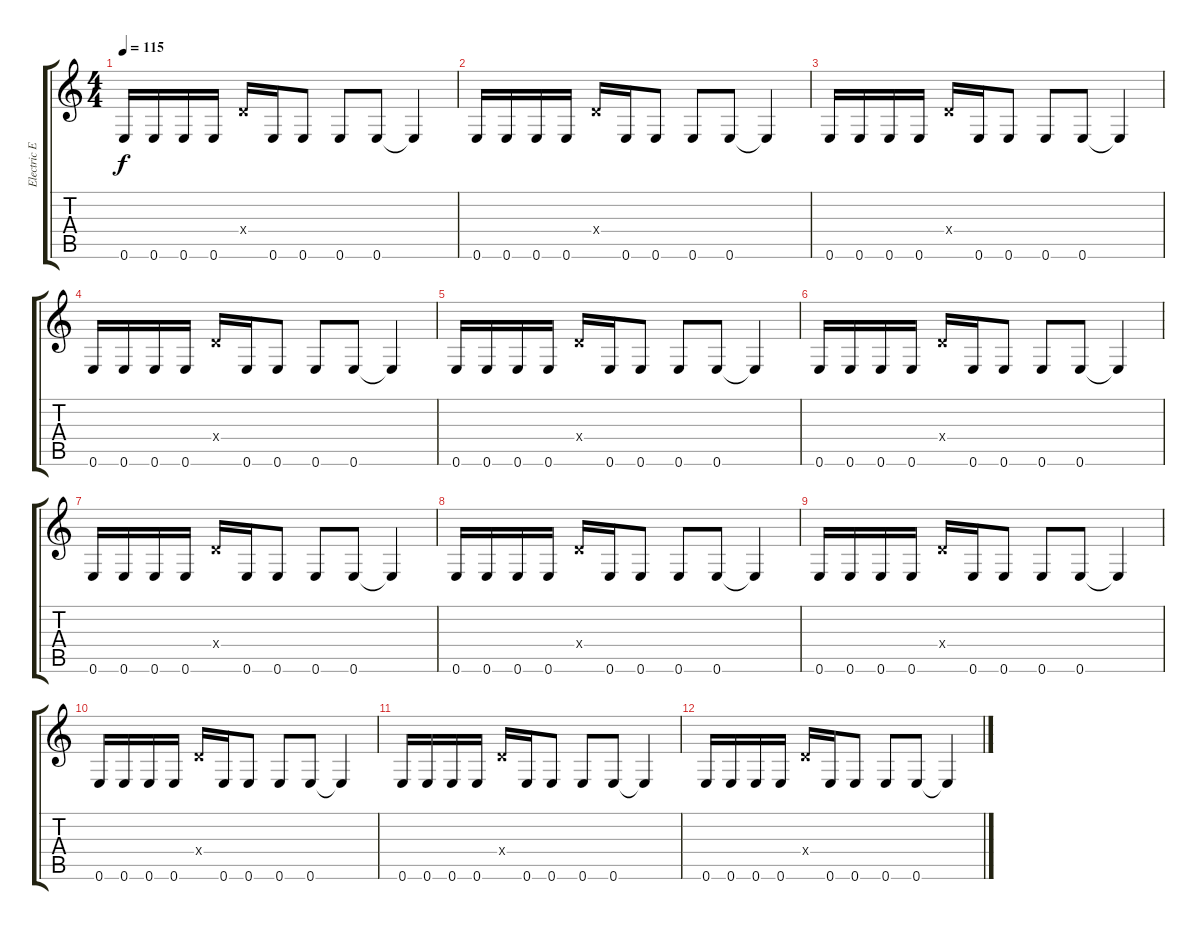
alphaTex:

\track ("Electric Effect" "Electric E") {instrument synthbass1}
\staff {score tabs}
\tuning (E4 B3 G3 D3 A2 E2) {hide}
\ts (4 4)
\tempo 115
\clef g2
\ks c
0.6.16{dy f} 0.6.16 0.6.16 0.6.16 0.4{x}.16 0.6.16 0.6.8 0.6.8 0.6.8 0.6{t}.4 |
0.6.16 0.6.16 0.6.16 0.6.16 0.4{x}.16 0.6.16 0.6.8 0.6.8 0.6.8 0.6{t}.4 |
0.6.16 0.6.16 0.6.16 0.6.16 0.4{x}.16 0.6.16 0.6.8 0.6.8 0.6.8 0.6{t}.4 |
0.6.16 0.6.16 0.6.16 0.6.16 0.4{x}.16 0.6.16 0.6.8 0.6.8 0.6.8 0.6{t}.4 |
0.6.16 0.6.16 0.6.16 0.6.16 0.4{x}.16 0.6.16 0.6.8 0.6.8 0.6.8 0.6{t}.4 |
0.6.16 0.6.16 0.6.16 0.6.16 0.4{x}.16 0.6.16 0.6.8 0.6.8 0.6.8 0.6{t}.4 |
0.6.16 0.6.16 0.6.16 0.6.16 0.4{x}.16 0.6.16 0.6.8 0.6.8 0.6.8 0.6{t}.4 |
0.6.16 0.6.16 0.6.16 0.6.16 0.4{x}.16 0.6.16 0.6.8 0.6.8 0.6.8 0.6{t}.4 |
0.6.16 0.6.16 0.6.16 0.6.16 0.4{x}.16 0.6.16 0.6.8 0.6.8 0.6.8 0.6{t}.4 |
0.6.16 0.6.16 0.6.16 0.6.16 0.4{x}.16 0.6.16 0.6.8 0.6.8 0.6.8 0.6{t}.4 |
0.6.16 0.6.16 0.6.16 0.6.16 0.4{x}.16 0.6.16 0.6.8 0.6.8 0.6.8 0.6{t}.4 |
0.6.16 0.6.16 0.6.16 0.6.16 0.4{x}.16 0.6.16 0.6.8 0.6.8 0.6.8 0.6{t}.4
